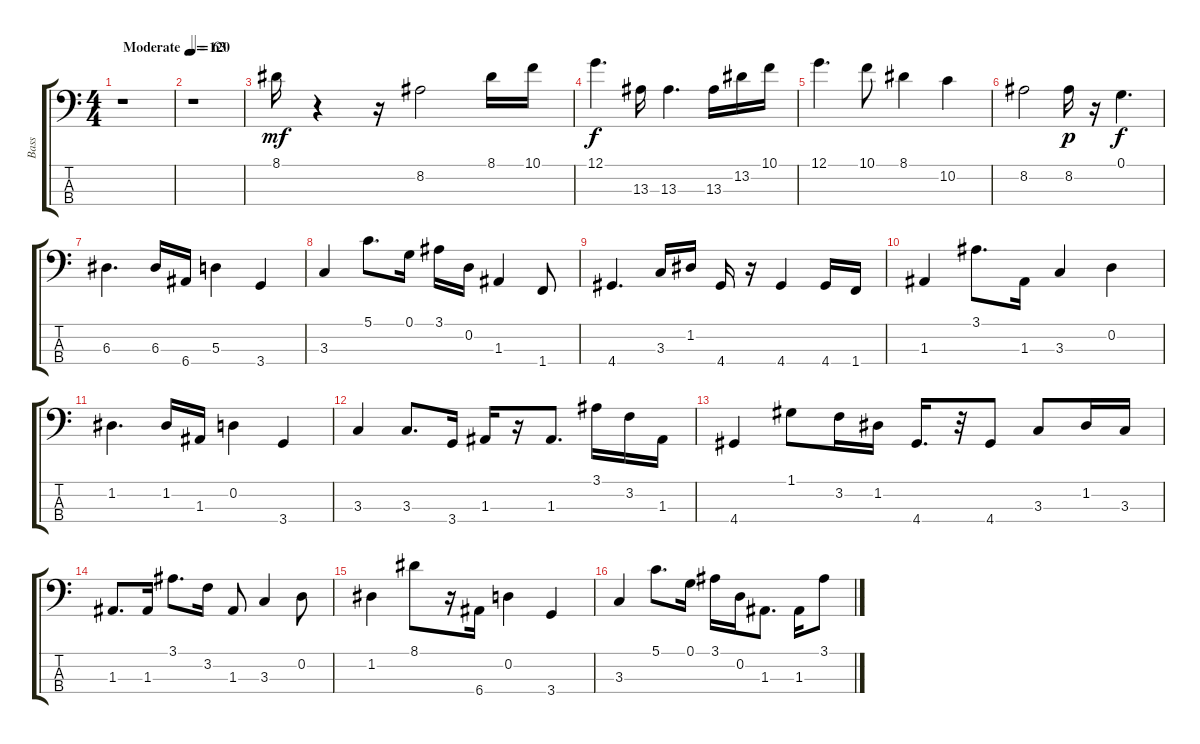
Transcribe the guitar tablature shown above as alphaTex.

\track ("Bass" "Bass") {instrument electricbassfinger}
\staff {score tabs}
\tuning (G2 D2 A1 E1) {hide}
\ts (4 4)
\tempo (120 "Moderate")
\clef f4
\ks c
r.1{dy mf instrument electricbassfinger} |
\tempo 63
r.1 |
8.1.16 r.4 r.16 8.2.2 8.1.16 10.1.16 |
12.1.4{d dy f} 13.3.16 13.3.4{d} 13.3.16 13.2.16 10.1.16 |
12.1.4{d} 10.1.8 8.1.4 10.2.4 |
8.2.2 8.2.16{dy p} r.16 0.1.4{d dy f} |
6.3.4{d} 6.3.16 6.4.16 5.3.4 3.4.4 |
3.3.4 5.1.8{d} 0.1.16 3.1.16 0.2.16 1.3.4 1.4.8 |
4.4.4{d} 3.3.16 1.2.16 4.4.16 r.16 4.4.4 4.4.16 1.4.16 |
1.3.4 3.1.8{d} 1.3.16 3.3.4 0.2.4 |
1.2.4{d} 1.2.16 1.3.16 0.2.4 3.4.4 |
3.3.4 3.3.8{d} 3.4.16 1.3.16 r.16 1.3.8{d} 3.1.16 3.2.16 1.3.16 |
4.4.4 1.1.8 3.2.16 1.2.16 4.4.16{d} r.32 4.4.8 3.3.8 1.2.16 3.3.16 |
1.3.8{d} 1.3.16 3.1.8{d} 3.2.16 1.3.8 3.3.4 0.2.8 |
1.2.4 8.1.8 r.16 6.4.16 0.2.4 3.4.4 |
3.3.4 5.1.8{d} 0.1.16 3.1.16 0.2.16 1.3.8{d} 1.3.16 3.1.8
